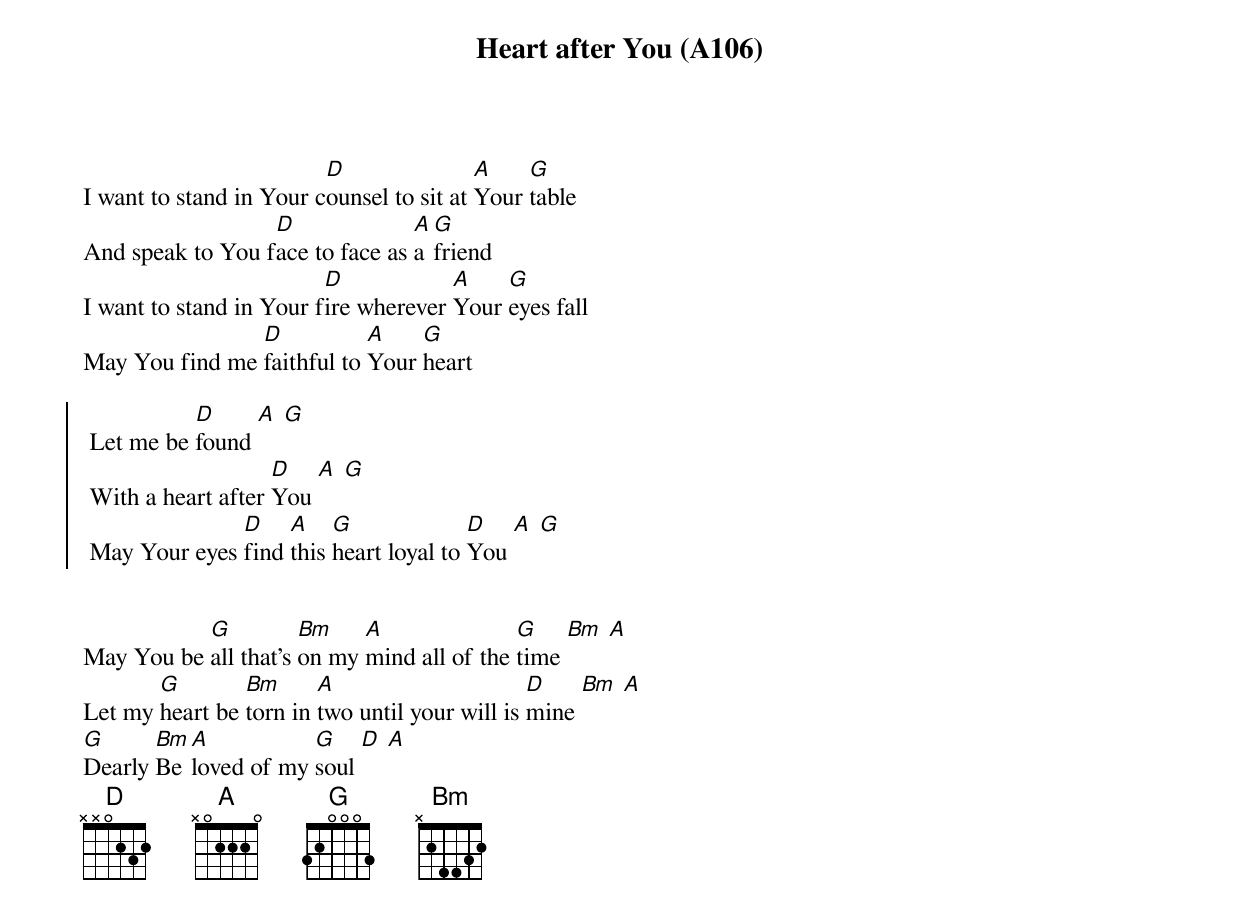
{title: Heart after You (A106)}
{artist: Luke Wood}

I want to stand in Your c[D]ounsel to sit at [A]Your [G]table
And speak to You f[D]ace to face as [A]a [G]friend
I want to stand in Your f[D]ire wherever [A]Your [G]eyes fall
May You find me [D]faithful to [A]Your [G]heart

{soc}
 Let me be [D]found [A] [G]
 With a heart after [D]You [A] [G]
 May Your eyes [D]find [A]this [G]heart loyal to [D]You [A] [G]
 {eoc}


May You be [G]all that's [Bm]on my [A]mind all of the [G]time [Bm] [A]
Let my [G]heart be [Bm]torn in [A]two until your will is [D]mine [Bm] [A]
[G]Dearly [Bm]Be[A]loved of my [G]soul [D] [A]
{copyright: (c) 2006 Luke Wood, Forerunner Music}
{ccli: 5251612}
